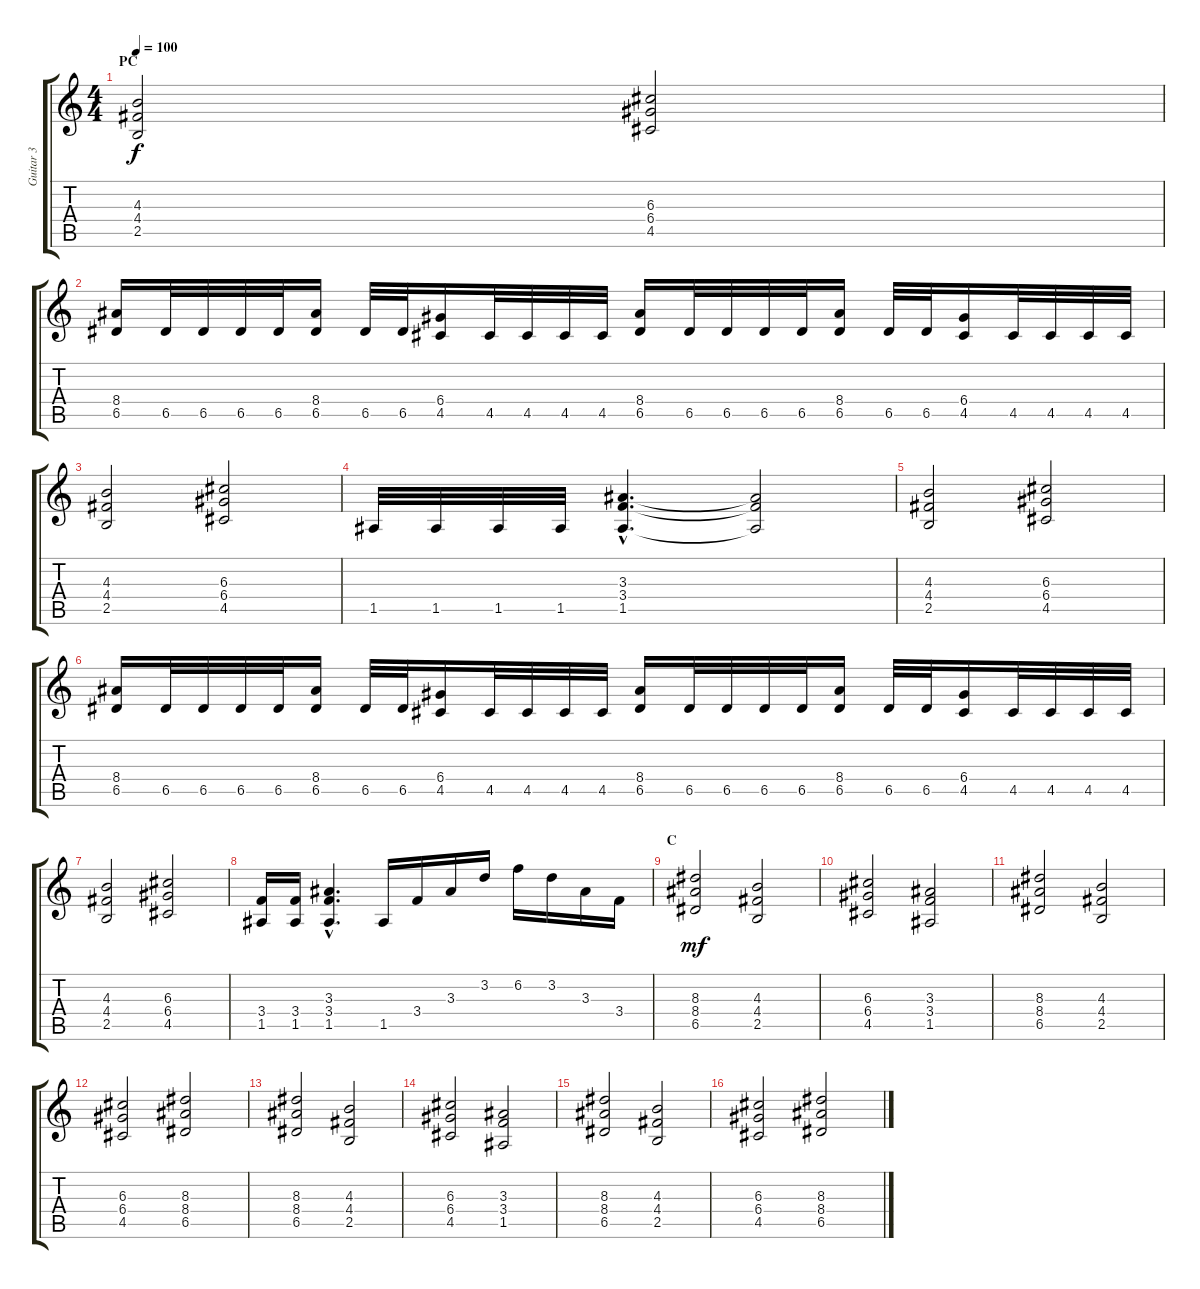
\track ("Guitar 3" "Guitar 3") {instrument distortionguitar}
\staff {score tabs}
\tuning (E4 B3 G3 D3 A2 E2) {hide}
\ts (4 4)
\section ("" "PC")
\tempo 100
\clef g2
\ks c
(4.3 4.4 2.5).2{dy f} (6.3 6.4 4.5).2 |
(8.4 6.5).16 6.5.32 6.5.32 6.5.32 6.5.32 (8.4 6.5).16 6.5.32 6.5.32 (6.4 4.5).16 4.5.32 4.5.32 4.5.32 4.5.32 (8.4 6.5).16 6.5.32 6.5.32 6.5.32 6.5.32 (8.4 6.5).16 6.5.32 6.5.32 (6.4 4.5).16 4.5.32 4.5.32 4.5.32 4.5.32 |
(4.3 4.4 2.5).2 (6.3 6.4 4.5).2 |
1.5.32 1.5.32 1.5.32 1.5.32 (3.3{hac} 3.4{hac} 1.5{hac}).4{d} (3.3{t} 3.4{t} 1.5{t}).2 |
(4.3 4.4 2.5).2 (6.3 6.4 4.5).2 |
(8.4 6.5).16 6.5.32 6.5.32 6.5.32 6.5.32 (8.4 6.5).16 6.5.32 6.5.32 (6.4 4.5).16 4.5.32 4.5.32 4.5.32 4.5.32 (8.4 6.5).16 6.5.32 6.5.32 6.5.32 6.5.32 (8.4 6.5).16 6.5.32 6.5.32 (6.4 4.5).16 4.5.32 4.5.32 4.5.32 4.5.32 |
(4.3 4.4 2.5).2 (6.3 6.4 4.5).2 |
(3.4 1.5).16 (3.4 1.5).16 (3.3{hac} 3.4{hac} 1.5{hac}).4{d} 1.5.16 3.4.16 3.3.16 3.2.16 6.2.16 3.2.16 3.3.16 3.4.16 |
\section ("" "C")
(8.3 8.4 6.5).2{dy mf} (4.3 4.4 2.5).2 |
(6.3 6.4 4.5).2 (3.3 3.4 1.5).2 |
(8.3 8.4 6.5).2 (4.3 4.4 2.5).2 |
(6.3 6.4 4.5).2 (8.3 8.4 6.5).2 |
(8.3 8.4 6.5).2 (4.3 4.4 2.5).2 |
(6.3 6.4 4.5).2 (3.3 3.4 1.5).2 |
(8.3 8.4 6.5).2 (4.3 4.4 2.5).2 |
(6.3 6.4 4.5).2 (8.3 8.4 6.5).2
